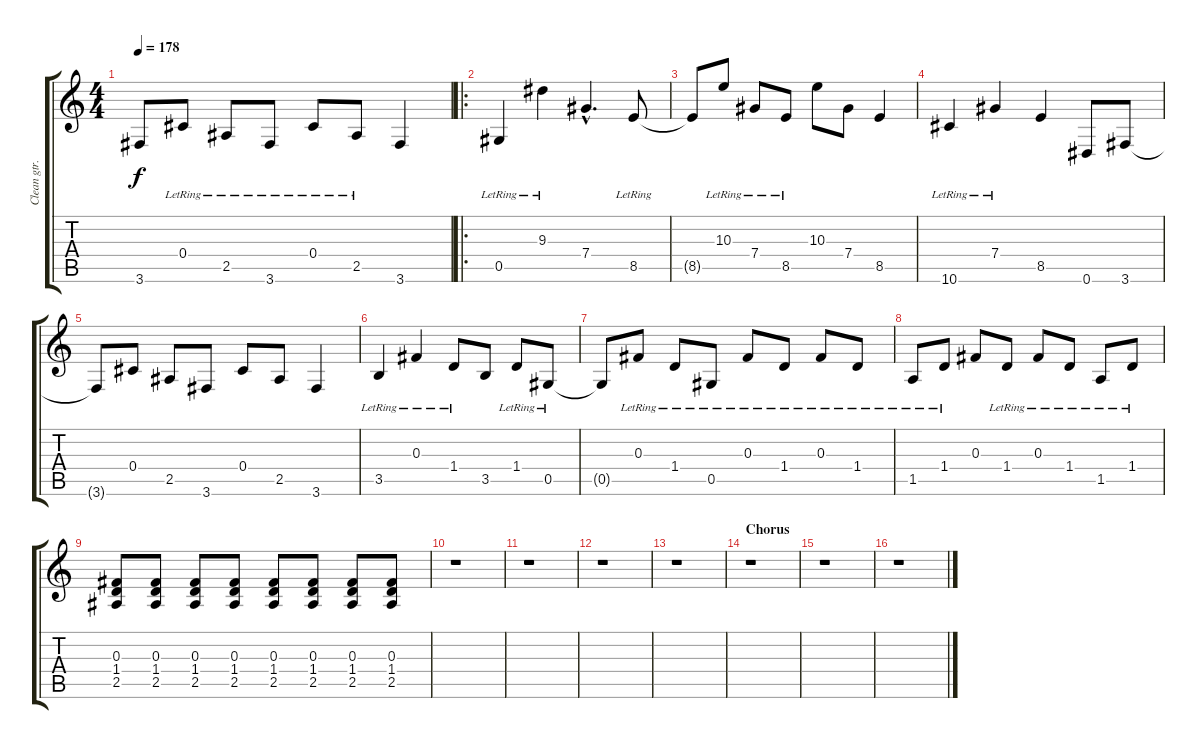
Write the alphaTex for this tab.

\track ("Clean gtr." "Clean gtr.") {instrument electricguitarclean}
\staff {score tabs}
\tuning (Eb4 Bb3 Gb3 Db3 Ab2 Eb2) {hide}
\ts (4 4)
\tempo 178
\clef g2
\ks c
3.6{t}.8{dy f} 0.4{lr}.8 2.5{lr}.8 3.6{lr}.8 0.4{lr}.8 2.5{lr}.8 3.6.4 |
\ro
0.5{lr}.4 9.3{lr}.4 7.4{hac}.4{d} 8.5{lr}.8 |
8.5{t}.8 10.3{lr}.8 7.4{lr}.8 8.5{lr}.8 10.3.8 7.4.8 8.5.4 |
10.6{lr}.4 7.4{lr}.4 8.5.4 0.6.8 3.6.8 |
3.6{t}.8 0.4.8 2.5.8 3.6.8 0.4.8 2.5.8 3.6.4 |
3.5{lr}.4 0.3{lr}.4 1.4{lr}.8 3.5.8 1.4{lr}.8 0.5{lr}.8 |
0.5{t}.8 0.3{lr}.8 1.4{lr}.8 0.5{lr}.8 0.3{lr}.8 1.4{lr}.8 0.3{lr}.8 1.4{lr}.8 |
1.5{lr}.8 1.4{lr}.8 0.3.8 1.4{lr}.8 0.3{lr}.8 1.4{lr}.8 1.5{lr}.8 1.4{lr}.8 |
(0.3 1.4 2.5).8 (0.3 1.4 2.5).8 (0.3 1.4 2.5).8 (0.3 1.4 2.5).8 (0.3 1.4 2.5).8 (0.3 1.4 2.5).8 (0.3 1.4 2.5).8 (0.3 1.4 2.5).8 |
r.1 |
r.1 |
r.1 |
r.1 |
\section ("" "Chorus")
r.1 |
r.1 |
r.1
